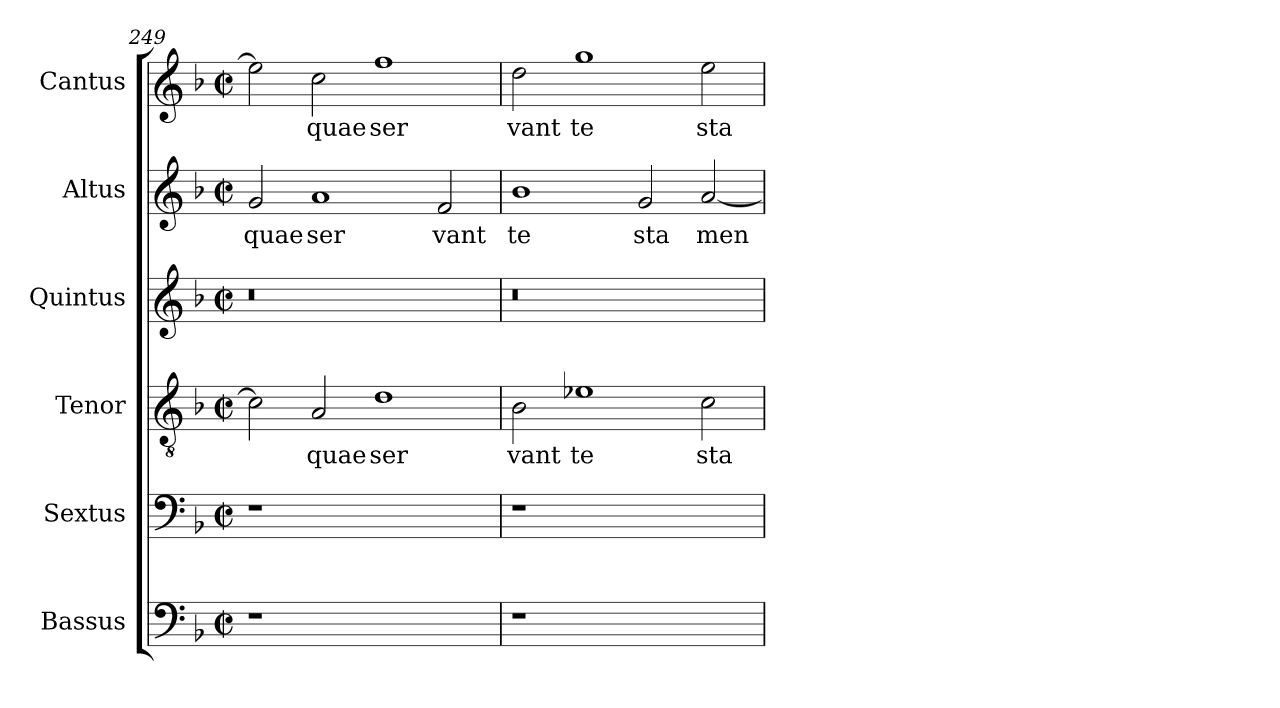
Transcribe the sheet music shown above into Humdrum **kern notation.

**kern	**kern	**kern	**text	**kern	**kern	**text	**kern	**text
*part6	*part5	*part4	*part4	*part3	*part2	*part2	*part1	*part1
*staff6	*staff5	*staff4	*staff4	*staff3	*staff2	*staff2	*staff1	*staff1
*I"Bassus	*I"Sextus	*I"Tenor	*	*I"Quintus	*I"Altus	*	*I"Cantus	*
*I'Bassus	*I'Sextus	*I'Tenor	*	*I'Quintus	*I'Altus	*	*I'Cantus	*
*clefF4	*clefF4	*clefGv2	*	*clefG2	*clefG2	*	*clefG2	*
*k[b-]	*k[b-]	*k[b-]	*	*k[b-]	*k[b-]	*	*k[b-]	*
*F:	*F:	*F:	*	*F:	*F:	*	*F:	*
*M2/2	*M2/2	*M2/2	*	*M2/2	*M2/2	*	*M2/2	*
*met(c|)	*met(c|)	*met(c|)	*	*met(c|)	*met(c|)	*	*met(c|)	*
=249	=249	=249	=249	=249	=249	=249	=249	=249
!	!	!	!LO:LY:b:cj	!	!	!LO:LY:b:cj	!	!LO:LY:b:cj
1r	1r	2c\]	.	0r	2g/	quae	2ee\]	.
!	!	!	!LO:LY:b:cj	!	!	!LO:LY:b:cj	!	!LO:LY:b:cj
.	.	2A/	quae	.	1a	ser	2cc\	quae
!	!	!	!LO:LY:b:cj	!	!	!	!	!LO:LY:b:cj
1ryy	1ryy	1d	ser	.	.	.	1ff	ser
!	!	!	!	!	!	!LO:LY:b:cj	!	!
.	.	.	.	.	2f/	vant	.	.
=250	=250	=250	=250	=250	=250	=250	=250	=250
!	!	!	!LO:LY:b:cj	!	!	!LO:LY:b:cj	!	!LO:LY:b:cj
1r	1r	2B-\	vant	0r	1b-	te	2dd\	vant
!	!	!	!LO:LY:b:cj	!	!	!	!	!LO:LY:b:cj
.	.	1e-	te	.	.	.	1gg	te
!	!	!	!	!	!	!LO:LY:b:cj	!	!
1ryy	1ryy	.	.	.	2g/	sta	.	.
!	!	!	!LO:LY:b:cj	!	!	!LO:LY:b:cj	!	!LO:LY:b:cj
.	.	2c\	sta	.	[<2a/	men	2ee\	sta
=	=	=	=	=	=	=	=	=
*-	*-	*-	*-	*-	*-	*-	*-	*-
